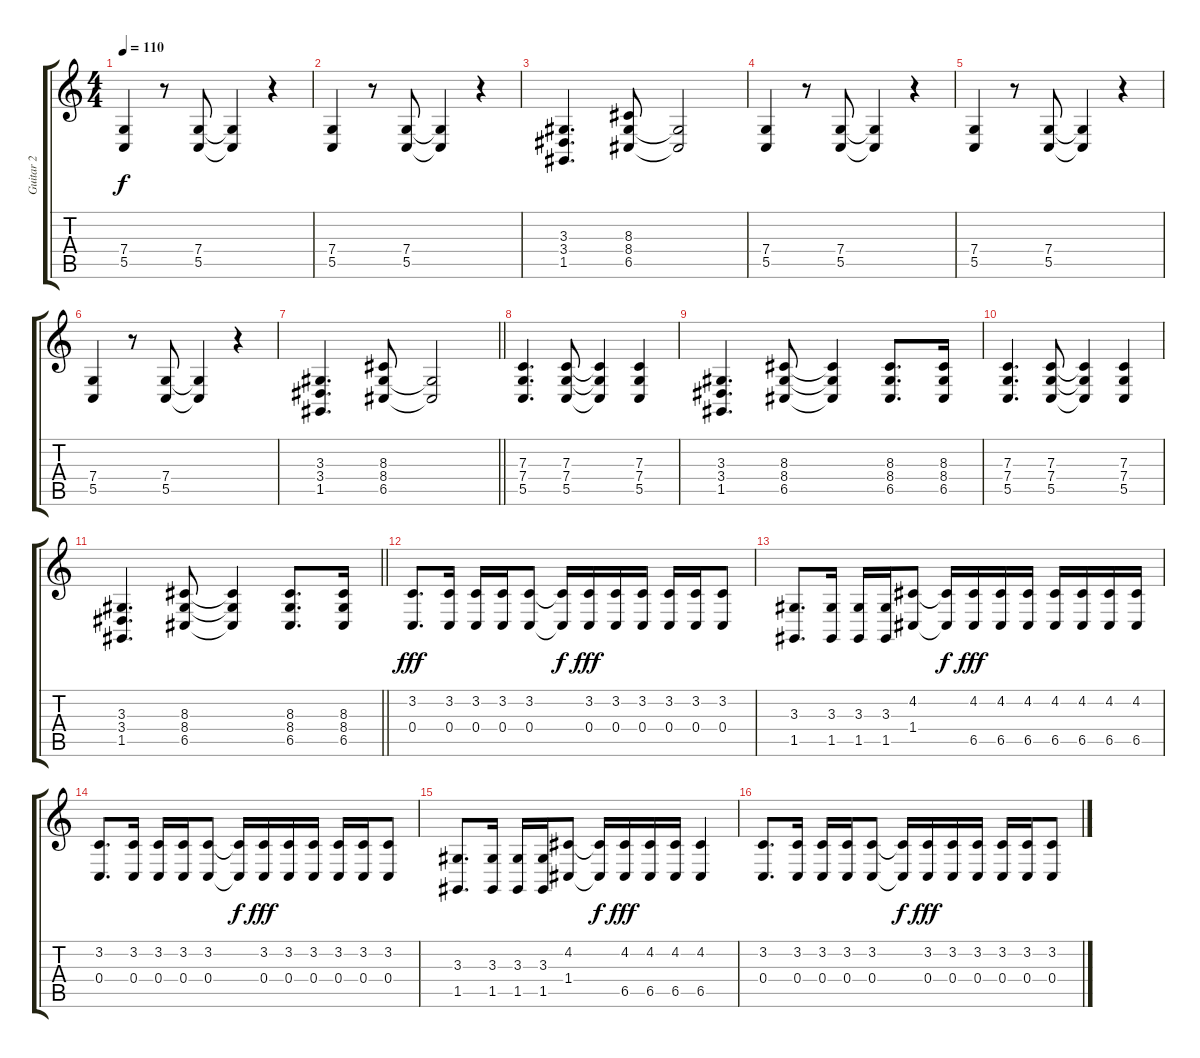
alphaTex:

\track ("Guitar 2" "Guitar 2") {instrument lead2sawtooth}
\staff {score tabs}
\tuning (D4 A3 F3 C3 G2 D2) {hide}
\ts (4 4)
\tempo 110
\clef g2
\ks c
(7.4 5.5).4{dy f} r.8 (7.4 5.5).8 (7.4{t} 5.5{t}).4 r.4 |
(7.4 5.5).4 r.8 (7.4 5.5).8 (7.4{t} 5.5{t}).4 r.4 |
(3.3 3.4 1.5).4{d} (8.3 8.4 6.5).8 (8.4{t} 6.5{t}).2 |
(7.4 5.5).4 r.8 (7.4 5.5).8 (7.4{t} 5.5{t}).4 r.4 |
(7.4 5.5).4 r.8 (7.4 5.5).8 (7.4{t} 5.5{t}).4 r.4 |
(7.4 5.5).4 r.8 (7.4 5.5).8 (7.4{t} 5.5{t}).4 r.4 |
\barLineRight lightlight
(3.3 3.4 1.5).4{d} (8.3 8.4 6.5).8 (8.4{t} 6.5{t}).2 |
(7.3 7.4 5.5).4{d} (7.3 7.4 5.5).8 (7.3{t} 7.4{t} 5.5{t}).4 (7.3 7.4 5.5).4 |
(3.3 3.4 1.5).4{d} (8.3 8.4 6.5).8 (8.3{t} 8.4{t} 6.5{t}).4 (8.3 8.4 6.5).8{d} (8.3 8.4 6.5).16 |
(7.3 7.4 5.5).4{d} (7.3 7.4 5.5).8 (7.3{t} 7.4{t} 5.5{t}).4 (7.3 7.4 5.5).4 |
\barLineRight lightlight
(3.3 3.4 1.5).4{d} (8.3 8.4 6.5).8 (8.3{t} 8.4{t} 6.5{t}).4 (8.3 8.4 6.5).8{d} (8.3 8.4 6.5).16 |
(3.2 0.4).8{d dy fff} (3.2 0.4).16 (3.2 0.4).16 (3.2 0.4).16 (3.2 0.4).8 (3.2{t} 0.4{t}).16{dy f} (3.2 0.4).16{dy fff} (3.2 0.4).16 (3.2 0.4).16 (3.2 0.4).16 (3.2 0.4).16 (3.2 0.4).8 |
(3.3 1.5).8{d} (3.3 1.5).16 (3.3 1.5).16 (3.3 1.5).16 (4.2 1.4).8 (4.2{t} 1.4{t}).16{dy f} (4.2 6.5).16{dy fff} (4.2 6.5).16 (4.2 6.5).16 (4.2 6.5).16 (4.2 6.5).16 (4.2 6.5).16 (4.2 6.5).16 |
(3.2 0.4).8{d} (3.2 0.4).16 (3.2 0.4).16 (3.2 0.4).16 (3.2 0.4).8 (3.2{t} 0.4{t}).16{dy f} (3.2 0.4).16{dy fff} (3.2 0.4).16 (3.2 0.4).16 (3.2 0.4).16 (3.2 0.4).16 (3.2 0.4).8 |
(3.3 1.5).8{d} (3.3 1.5).16 (3.3 1.5).16 (3.3 1.5).16 (4.2 1.4).8 (4.2{t} 1.4{t}).16{dy f} (4.2 6.5).16{dy fff} (4.2 6.5).16 (4.2 6.5).16 (4.2 6.5).4 |
(3.2 0.4).8{d} (3.2 0.4).16 (3.2 0.4).16 (3.2 0.4).16 (3.2 0.4).8 (3.2{t} 0.4{t}).16{dy f} (3.2 0.4).16{dy fff} (3.2 0.4).16 (3.2 0.4).16 (3.2 0.4).16 (3.2 0.4).16 (3.2 0.4).8
